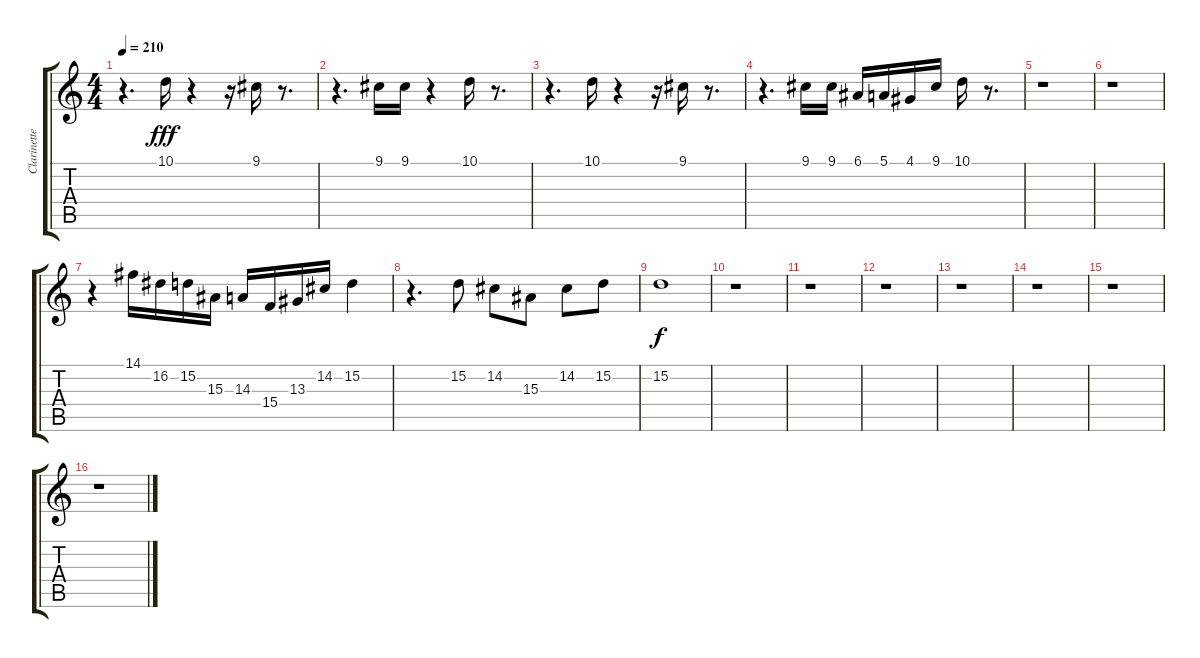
\track ("Clarinette" "Clarinette") {instrument clarinet}
\staff {score tabs}
\tuning (E4 B3 G3 D3 A2 E2) {hide}
\ts (4 4)
\tempo 210
\clef g2
\ks c
r.4{d dy f} 10.1.16{dy fff} r.4 r.16 9.1.16 r.8{d} |
r.4{d} 9.1.16 9.1.16 r.4 10.1.16 r.8{d} |
r.4{d} 10.1.16 r.4 r.16 9.1.16 r.8{d} |
r.4{d} 9.1.16 9.1.16 6.1.16 5.1.16 4.1.16 9.1.16 10.1.16 r.8{d} |
r.1 |
r.1 |
r.4 14.1.16 16.2.16 15.2.16 15.3.16 14.3.16 15.4.16 13.3.16 14.2.16 15.2.4 |
r.4{d} 15.2.8 14.2.8 15.3.8 14.2.8 15.2.8 |
15.2.1{dy f} |
r.1 |
r.1 |
r.1 |
r.1 |
r.1 |
r.1 |
r.1
